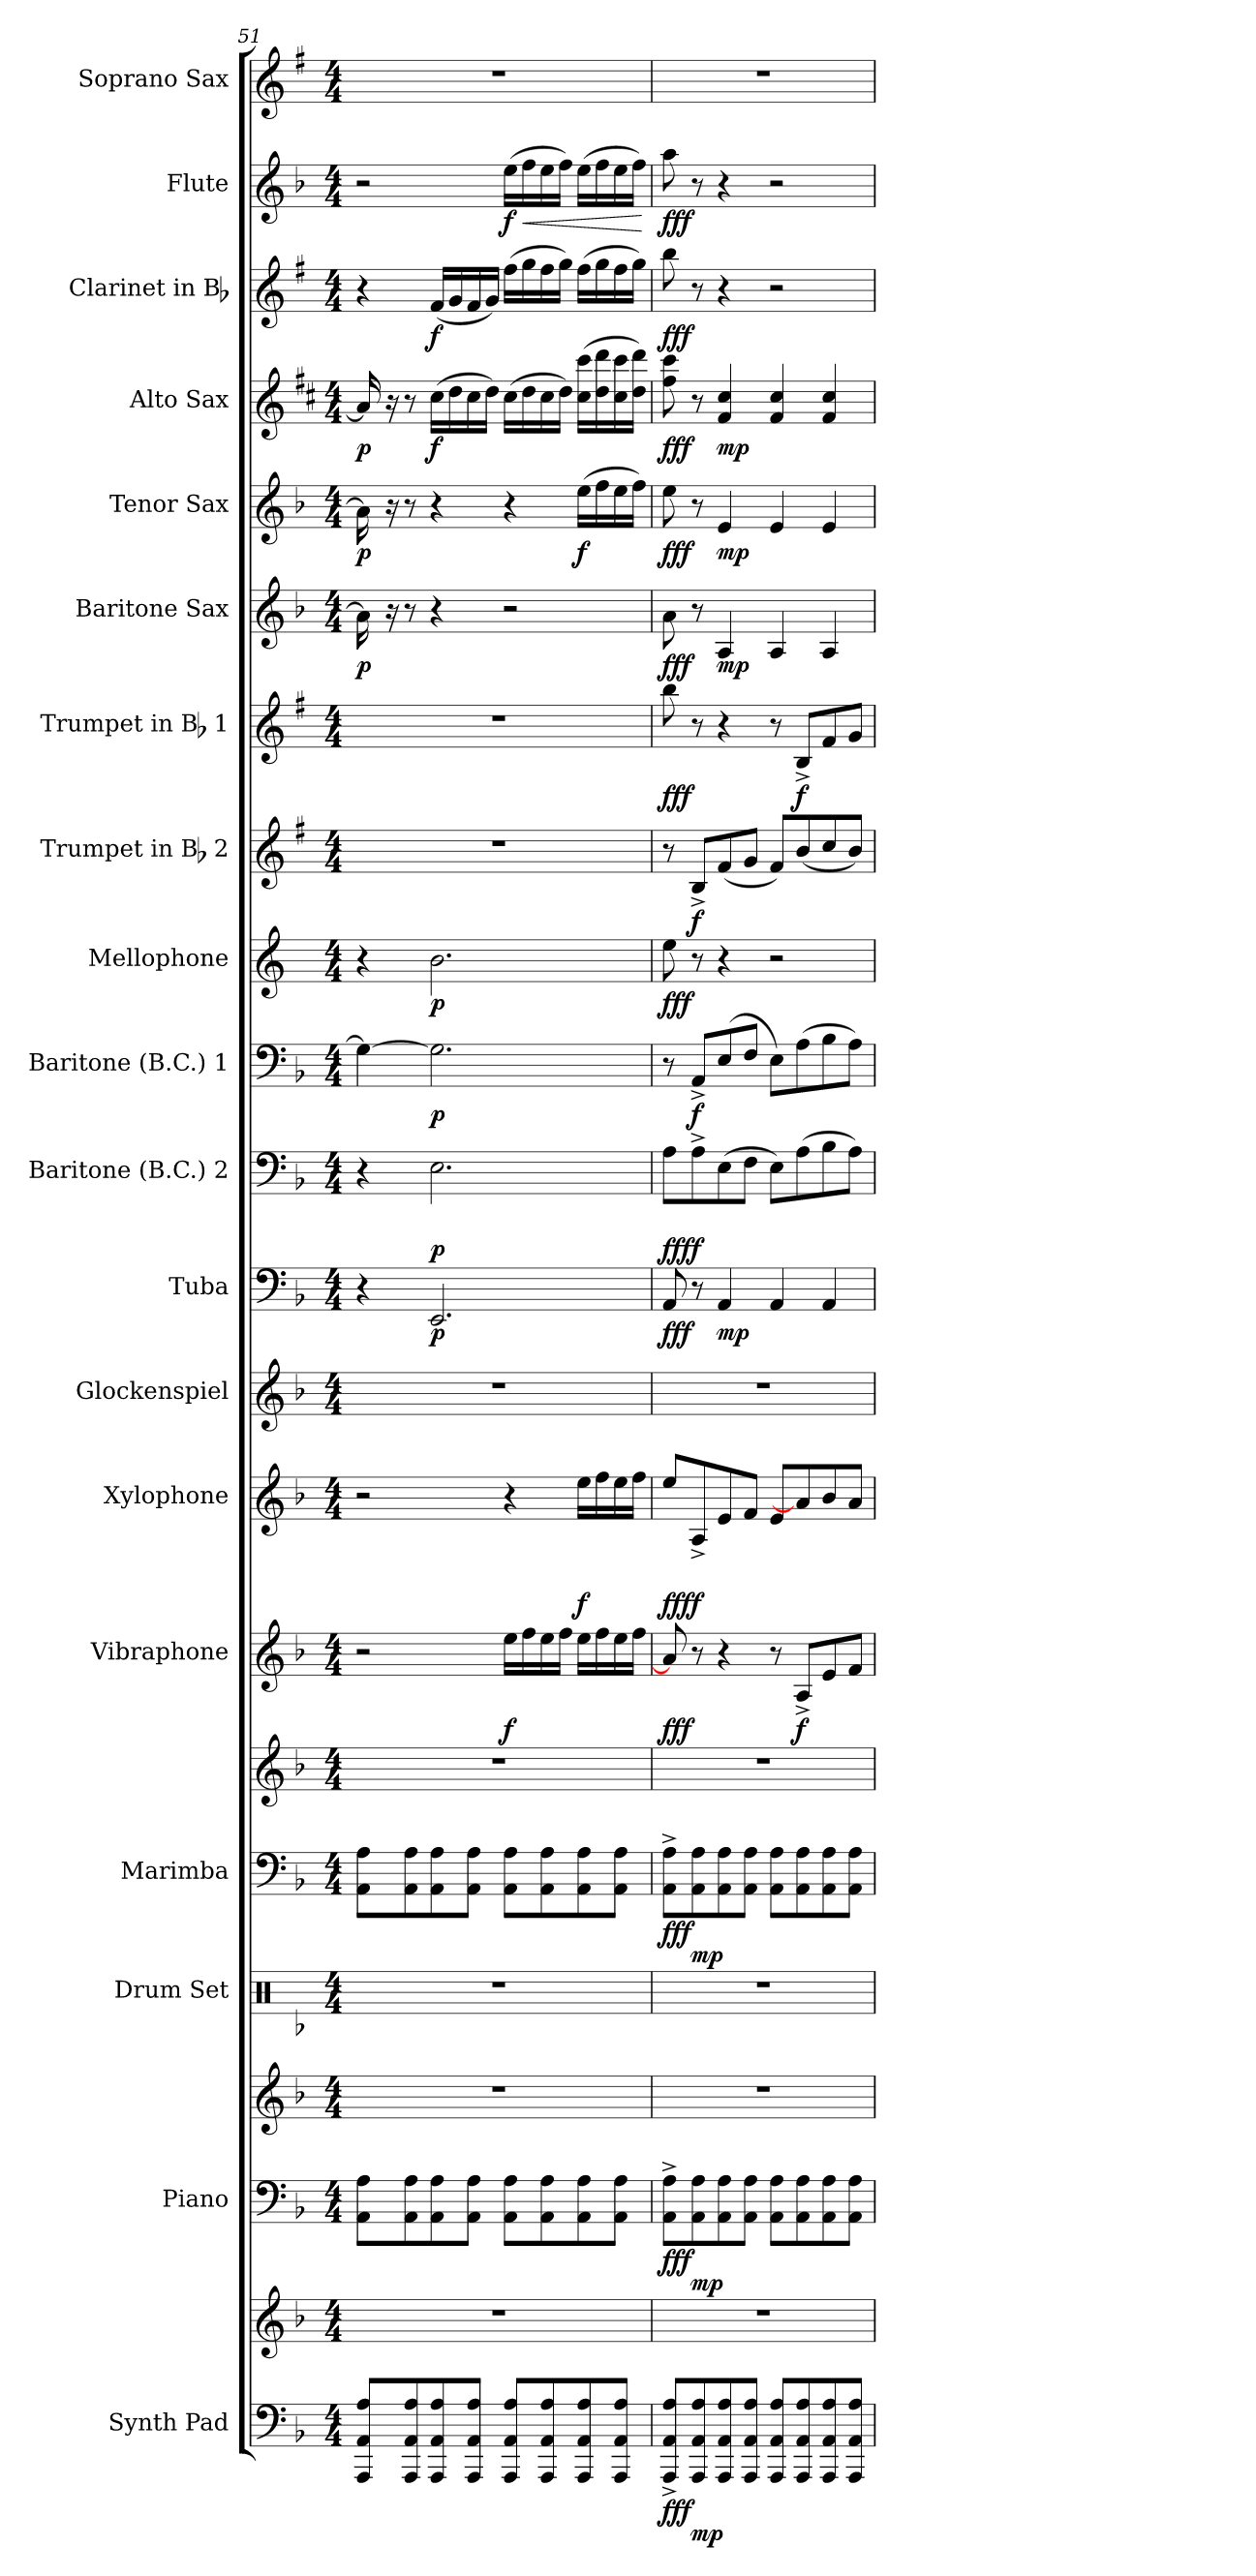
**kern	**kern	**dynam	**kern	**kern	**dynam	**kern	**kern	**kern	**dynam	**kern	**dynam	**kern	**dynam	**kern	**kern	**dynam	**kern	**dynam	**kern	**dynam	**kern	**dynam	**kern	**dynam	**kern	**dynam	**kern	**dynam	**kern	**dynam	**kern	**dynam	**kern	**dynam	**kern	**dynam	**kern
*part19	*part19	*part19	*part18	*part18	*part18	*part17	*part16	*part16	*part16	*part15	*part15	*part14	*part14	*part13	*part12	*part12	*part11	*part11	*part10	*part10	*part9	*part9	*part8	*part8	*part7	*part7	*part6	*part6	*part5	*part5	*part4	*part4	*part3	*part3	*part2	*part2	*part1
*staff22	*staff21	*staff21/22	*staff20	*staff19	*staff19/20	*staff18	*staff17	*staff16	*staff16/17	*staff15	*staff15	*staff14	*staff14	*staff13	*staff12	*staff12	*staff11	*staff11	*staff10	*staff10	*staff9	*staff9	*staff8	*staff8	*staff7	*staff7	*staff6	*staff6	*staff5	*staff5	*staff4	*staff4	*staff3	*staff3	*staff2	*staff2	*staff1
*I"Synth Pad	*	*	*I"Piano	*	*	*I"Drum Set	*I"Marimba	*	*	*I"Vibraphone	*	*I"Xylophone	*	*I"Glockenspiel	*I"Tuba	*	*I"Baritone (B.C.) 2	*	*I"Baritone (B.C.) 1	*	*I"Mellophone	*	*I"Trumpet in Bb 2	*	*I"Trumpet in Bb 1	*	*I"Baritone Sax	*	*I"Tenor Sax	*	*I"Alto Sax	*	*I"Clarinet in Bb	*	*I"Flute	*	*I"Soprano Sax
*I'Pad	*	*	*I'Pno.	*	*	*I'D. S.	*I'Mrb.	*	*	*I'Vib.	*	*I'Xyl.	*	*I'Glk.	*I'Tuba	*	*I'Bar. 2	*	*I'Bar. 1	*	*I'Mello.	*	*	*	*	*	*I'B. Sx.	*	*I'T. Sx.	*	*I'A. Sx.	*	*	*	*I'Fl.	*	*I'S. Sx.
*clefF4	*clefG2	*	*clefF4	*clefG2	*	*clefX	*clefF4	*clefG2	*	*clefG2	*	*clefG2	*	*clefG2	*clefF4	*	*clefF4	*	*clefF4	*	*clefG2	*	*clefG2	*	*clefG2	*	*clefG2	*	*clefG2	*	*clefG2	*	*clefG2	*	*clefG2	*	*clefG2
*	*	*	*	*	*	*	*	*	*	*	*	*ITrd-7c-12	*	*ITrd-14c-24	*	*	*	*	*	*	*ITrd4c7	*	*ITrd1c2	*	*ITrd1c2	*	*ITrd12c21	*	*ITrd8c14	*	*ITrd5c9	*	*ITrd1c2	*	*	*	*ITrd1c2
*k[b-]	*k[b-]	*	*k[b-]	*k[b-]	*	*k[b-]	*k[b-]	*k[b-]	*	*k[b-]	*	*k[b-]	*	*k[b-]	*k[b-]	*	*k[b-]	*	*k[b-]	*	*k[b-]	*	*k[b-]	*	*k[b-]	*	*k[b-]	*	*k[b-]	*	*k[b-]	*	*k[b-]	*	*k[b-]	*	*k[b-]
*F:	*F:	*	*F:	*F:	*	*F:	*F:	*F:	*	*F:	*	*F:	*	*F:	*F:	*	*F:	*	*F:	*	*F:	*	*F:	*	*F:	*	*F:	*	*F:	*	*F:	*	*F:	*	*F:	*	*F:
*M4/4	*M4/4	*	*M4/4	*M4/4	*	*M4/4	*M4/4	*M4/4	*	*M4/4	*	*M4/4	*	*M4/4	*M4/4	*	*M4/4	*	*M4/4	*	*M4/4	*	*M4/4	*	*M4/4	*	*M4/4	*	*M4/4	*	*M4/4	*	*M4/4	*	*M4/4	*	*M4/4
=51	=51	=51	=51	=51	=51	=51	=51	=51	=51	=51	=51	=51	=51	=51	=51	=51	=51	=51	=51	=51	=51	=51	=51	=51	=51	=51	=51	=51	=51	=51	=51	=51	=51	=51	=51	=51	=51
!	!	!	!	!	!	!	!	!	!	!	!	!	!	!	!	!	!	!	!	!	!	!	!	!	!	!	!	!LO:DY:b	!	!LO:DY:b	!	!LO:DY:b	!	!	!	!	!
8AAA/ 8AA/ 8A/L	1r	.	8AA\ 8A\L	1r	.	1r	8AA\ 8A\L	1r	.	2r	.	2r	.	1r	4r	.	4r	.	4G\_	.	4r	.	1r	.	1r	.	16A\]	p	16A\]	p	16c#/]	p	4r	.	2r	.	1r
.	.	.	.	.	.	.	.	.	.	.	.	.	.	.	.	.	.	.	.	.	.	.	.	.	.	.	16r	.	16r	.	16r	.	.	.	.	.	.
8AAA/ 8AA/ 8A/	.	.	8AA\ 8A\	.	.	.	8AA\ 8A\	.	.	.	.	.	.	.	.	.	.	.	.	.	.	.	.	.	.	.	8r	.	8r	.	8r	.	.	.	.	.	.
!	!	!	!	!	!	!	!	!	!	!	!	!	!	!	!	!LO:DY:b	!	!LO:DY:b	!	!LO:DY:b	!	!LO:DY:b	!	!	!	!	!	!	!	!	!	!LO:DY:b	!	!LO:DY:b	!	!	!
8AAA/ 8AA/ 8A/	.	.	8AA\ 8A\	.	.	.	8AA\ 8A\	.	.	.	.	.	.	.	2.EE/	p	2.E\	p	2.G\]	p	2.e\	p	.	.	.	.	4r	.	4r	.	(>16e\LL	f	(16e/LL	f	.	.	.
.	.	.	.	.	.	.	.	.	.	.	.	.	.	.	.	.	.	.	.	.	.	.	.	.	.	.	.	.	.	.	16f\	.	16f/	.	.	.	.
8AAA/ 8AA/ 8A/J	.	.	8AA\ 8A\J	.	.	.	8AA\ 8A\J	.	.	.	.	.	.	.	.	.	.	.	.	.	.	.	.	.	.	.	.	.	.	.	16e\	.	16e/	.	.	.	.
.	.	.	.	.	.	.	.	.	.	.	.	.	.	.	.	.	.	.	.	.	.	.	.	.	.	.	.	.	.	.	16f\JJ)	.	16f/JJ)	.	.	.	.
!	!	!	!	!	!	!	!	!	!	!	!LO:DY:b	!	!	!	!	!	!	!	!	!	!	!	!	!	!	!	!	!	!	!	!	!	!	!	!	!LO:DY:b	!
8AAA/ 8AA/ 8A/L	.	.	8AA\ 8A\L	.	.	.	8AA\ 8A\L	.	.	16ee\LL	f	4r	.	.	.	.	.	.	.	.	.	.	.	.	.	.	2r	.	4r	.	(>16e\LL	.	(>16ee\LL	.	(>16ee\LL	f	.
!	!	!	!	!	!	!	!	!	!	!	!	!	!	!	!	!	!	!	!	!	!	!	!	!	!	!	!	!	!	!	!	!	!	!	!	!LO:HP:b	!
.	.	.	.	.	.	.	.	.	.	16ff\	.	.	.	.	.	.	.	.	.	.	.	.	.	.	.	.	.	.	.	.	16f\	.	16ff\	.	16ff\	<	.
8AAA/ 8AA/ 8A/	.	.	8AA\ 8A\	.	.	.	8AA\ 8A\	.	.	16ee\	.	.	.	.	.	.	.	.	.	.	.	.	.	.	.	.	.	.	.	.	16e\	.	16ee\	.	16ee\	.	.
.	.	.	.	.	.	.	.	.	.	16ff\JJ	.	.	.	.	.	.	.	.	.	.	.	.	.	.	.	.	.	.	.	.	16f\JJ)	.	16ff\JJ)	.	16ff\JJ)	.	.
!	!	!	!	!	!	!	!	!	!	!	!	!	!LO:DY:b	!	!	!	!	!	!	!	!	!	!	!	!	!	!	!	!	!LO:DY:b	!	!	!	!	!	!	!
8AAA/ 8AA/ 8A/	.	.	8AA\ 8A\	.	.	.	8AA\ 8A\	.	.	16ee\LL	.	16eee\LL	f	.	.	.	.	.	.	.	.	.	.	.	.	.	.	.	(>16e\LL	f	(>16e\ 16ee\LL	.	(>16ee\LL	.	(>16ee\LL	.	.
.	.	.	.	.	.	.	.	.	.	16ff\	.	16fff\	.	.	.	.	.	.	.	.	.	.	.	.	.	.	.	.	16f\	.	16f\ 16ff\	.	16ff\	.	16ff\	.	.
8AAA/ 8AA/ 8A/J	.	.	8AA\ 8A\J	.	.	.	8AA\ 8A\J	.	.	16ee\	.	16eee\	.	.	.	.	.	.	.	.	.	.	.	.	.	.	.	.	16e\	.	16e\ 16ee\	.	16ee\	.	16ee\	.	.
.	.	.	.	.	.	.	.	.	.	16ff\JJ	.	16fff\JJ	.	.	.	.	.	.	.	.	.	.	.	.	.	.	.	.	16f\JJ)	.	16f\ 16ff\JJ)	.	16ff\JJ)	.	16ff\JJ)	.	.
.	.	.	.	.	.	.	.	.	.	.	.	.	.	.	.	.	.	.	.	.	.	.	.	.	.	.	.	.	.	.	.	.	.	.	.	[	.
!!LO:PB:g=z
=52	=52	=52	=52	=52	=52	=52	=52	=52	=52	=52	=52	=52	=52	=52	=52	=52	=52	=52	=52	=52	=52	=52	=52	=52	=52	=52	=52	=52	=52	=52	=52	=52	=52	=52	=52	=52	=52
!	!	!LO:DY:b=2	!	!	!LO:DY:b=2	!	!	!	!LO:DY:b=2	!	!LO:DY:b	!	!LO:DY:b	!	!	!LO:DY:b	!	!LO:DY:b	!	!	!	!LO:DY:b	!	!	!	!LO:DY:b	!	!LO:DY:b	!	!LO:DY:b	!	!LO:DY:b	!	!LO:DY:b	!	!LO:DY:b	!
8AAA/^ 8AA/^ 8A/^L	1r	fff	8AA\^ 8A\^L	1r	fff	1r	8AA\^ 8A\^L	1r	fff	8a/]	fff	8eee/L	fff	1r	8AA/	fff	8A\L	fff	8r	.	8a\	fff	8r	.	8aa\	fff	8A\	fff	8e\	fff	8a\ 8ee\	fff	8aa\	fff	8aa\	fff	1r
!	!	!LO:DY:b=2	!	!	!LO:DY:b=2	!	!	!	!LO:DY:b=2	!	!	!	!LO:DY:b	!	!	!	!	!LO:DY:b	!	!LO:DY:b	!	!	!	!LO:DY:b	!	!	!	!	!	!	!	!	!	!	!	!	!
8AAA/ 8AA/ 8A/	.	mp	8AA\ 8A\	.	mp	.	8AA\ 8A\	.	mp	8r	.	8a^/	f	.	8r	.	8A^\	f	8AA^/L	f	8r	.	8A^/L	f	8r	.	8r	.	8r	.	8r	.	8r	.	8r	.	.
!	!	!	!	!	!	!	!	!	!	!	!	!	!	!	!	!LO:DY:b	!	!	!	!	!	!	!	!	!	!	!	!LO:DY:b	!	!LO:DY:b	!	!LO:DY:b	!	!	!	!	!
8AAA/ 8AA/ 8A/	.	.	8AA\ 8A\	.	.	.	8AA\ 8A\	.	.	4r	.	8ee/	.	.	4AA/	mp	(>8E\	.	(>8E/	.	4r	.	(8e/	.	4r	.	4AA/	mp	4E/	mp	4A/ 4e/	mp	4r	.	4r	.	.
8AAA/ 8AA/ 8A/J	.	.	8AA\ 8A\J	.	.	.	8AA\ 8A\J	.	.	.	.	8ff/J	.	.	.	.	8F\J	.	8F/J	.	.	.	8f/J	.	.	.	.	.	.	.	.	.	.	.	.	.	.
8AAA/ 8AA/ 8A/L	.	.	8AA\ 8A\L	.	.	.	8AA\ 8A\L	.	.	8r	.	8ee/L	.	.	4AA/	.	8E\L)	.	8E\L)	.	2r	.	8e/L)	.	8r	.	4AA/	.	4E/	.	4A/ 4e/	.	2r	.	2r	.	.
!	!	!	!	!	!	!	!	!	!	!	!LO:DY:b	!	!	!	!	!	!	!	!	!	!	!	!	!	!	!LO:DY:b	!	!	!	!	!	!	!	!	!	!	!
8AAA/ 8AA/ 8A/	.	.	8AA\ 8A\	.	.	.	8AA\ 8A\	.	.	8A^/L	f	8aa/]	.	.	.	.	(>8A\	.	(>8A\	.	.	.	(8a/	.	8A^/L	f	.	.	.	.	.	.	.	.	.	.	.
8AAA/ 8AA/ 8A/	.	.	8AA\ 8A\	.	.	.	8AA\ 8A\	.	.	8e/	.	8bb-/	.	.	4AA/	.	8B-\	.	8B-\	.	.	.	8b-/	.	8e/	.	4AA/	.	4E/	.	4A/ 4e/	.	.	.	.	.	.
8AAA/ 8AA/ 8A/J	.	.	8AA\ 8A\J	.	.	.	8AA\ 8A\J	.	.	8f/J	.	8aa/J	.	.	.	.	8A\J)	.	8A\J)	.	.	.	8a/J)	.	8f/J	.	.	.	.	.	.	.	.	.	.	.	.
=	=	=	=	=	=	=	=	=	=	=	=	=	=	=	=	=	=	=	=	=	=	=	=	=	=	=	=	=	=	=	=	=	=	=	=	=	=
*-	*-	*-	*-	*-	*-	*-	*-	*-	*-	*-	*-	*-	*-	*-	*-	*-	*-	*-	*-	*-	*-	*-	*-	*-	*-	*-	*-	*-	*-	*-	*-	*-	*-	*-	*-	*-	*-
